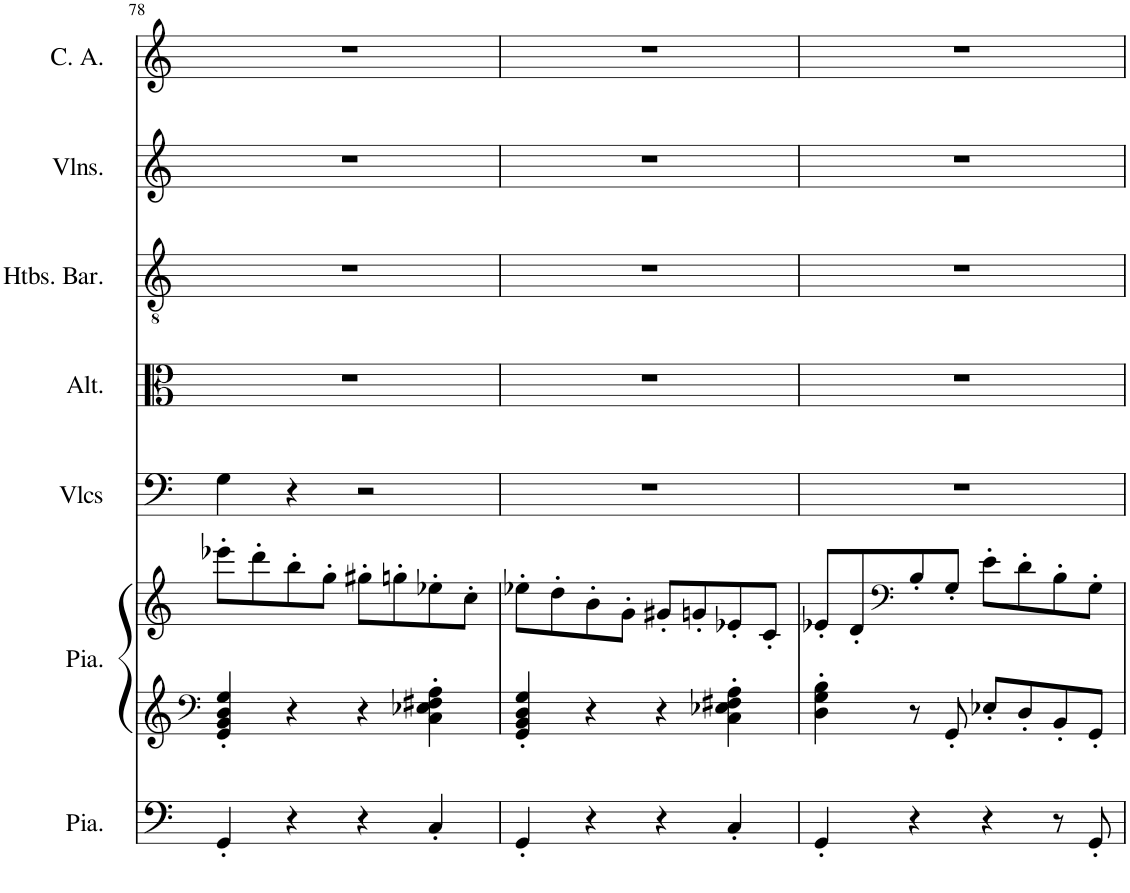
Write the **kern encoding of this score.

**kern	**kern	**kern	**kern	**kern	**kern	**kern	**kern
*part7	*part6	*part6	*part5	*part4	*part3	*part2	*part1
*staff8	*staff7	*staff6	*staff5	*staff4	*staff3	*staff2	*staff1
*I"Piano, Pedals	*I"Piano, Organ	*	*I"Violoncelles, Bass	*I"Altos, Tenor	*I"Hautbois Baryton, Alto	*I"Violons, Soprano	*I"Cor anglais, Baritone solo
*I'Pia.	*I'Pia.	*	*I'Vlcs	*I'Alt.	*I'Htbs. Bar.	*I'Vlns.	*I'C. A.
!!LO:PB:g=z
*clefF4	*clefF4	*clefG2	*clefF4	*clefC3	*clefGv2	*clefG2	*clefG2
*	*	*	*	*	*	*	*Trd4c7
*k[]	*k[]	*k[]	*k[]	*k[]	*k[]	*k[]	*k[]
*M4/4	*M4/4	*M4/4	*M4/4	*M4/4	*M4/4	*M4/4	*M4/4
=78	=78	=78	=78	=78	=78	=78	=78
4GG'/	4GG/' 4BB/' 4D/' 4G/'	8eee-X'\L	4G\	1r	1r	1r	1r
.	.	8ddd'\	.	.	.	.	.
4r	4r	8bb'\	4r	.	.	.	.
.	.	8gg'\J	.	.	.	.	.
4r	4r	8gg#X'\L	2r	.	.	.	.
.	.	8ggn'\	.	.	.	.	.
4C'/	4C\' 4E-X\' 4F#X\' 4A\'	8ee-X'\	.	.	.	.	.
.	.	8cc'\J	.	.	.	.	.
=79	=79	=79	=79	=79	=79	=79	=79
4GG'/	4GG/' 4BB/' 4D/' 4G/'	8ee-X'\L	1r	1r	1r	1r	1r
.	.	8dd'\	.	.	.	.	.
4r	4r	8b'\	.	.	.	.	.
.	.	8g'\J	.	.	.	.	.
4r	4r	8g#X'/L	.	.	.	.	.
.	.	8gn'/	.	.	.	.	.
4C'/	4C\' 4E-X\' 4F#X\' 4A\'	8e-X'/	.	.	.	.	.
.	.	8c'/J	.	.	.	.	.
=80	=80	=80	=80	=80	=80	=80	=80
4GG'/	4D\' 4G\' 4B\'	8e-X'/L	1r	1r	1r	1r	1r
.	.	8d'/	.	.	.	.	.
*	*	*clefF4	*	*	*	*	*
4r	8r	8B'/	.	.	.	.	.
.	8GG'/	8G'/J	.	.	.	.	.
4r	8E-X'/L	8e-'\L	.	.	.	.	.
.	8D'/	8d'\	.	.	.	.	.
8r	8BB'/	8B'\	.	.	.	.	.
8GG'/	8GG'/J	8G'\J	.	.	.	.	.
=	=	=	=	=	=	=	=
*-	*-	*-	*-	*-	*-	*-	*-
